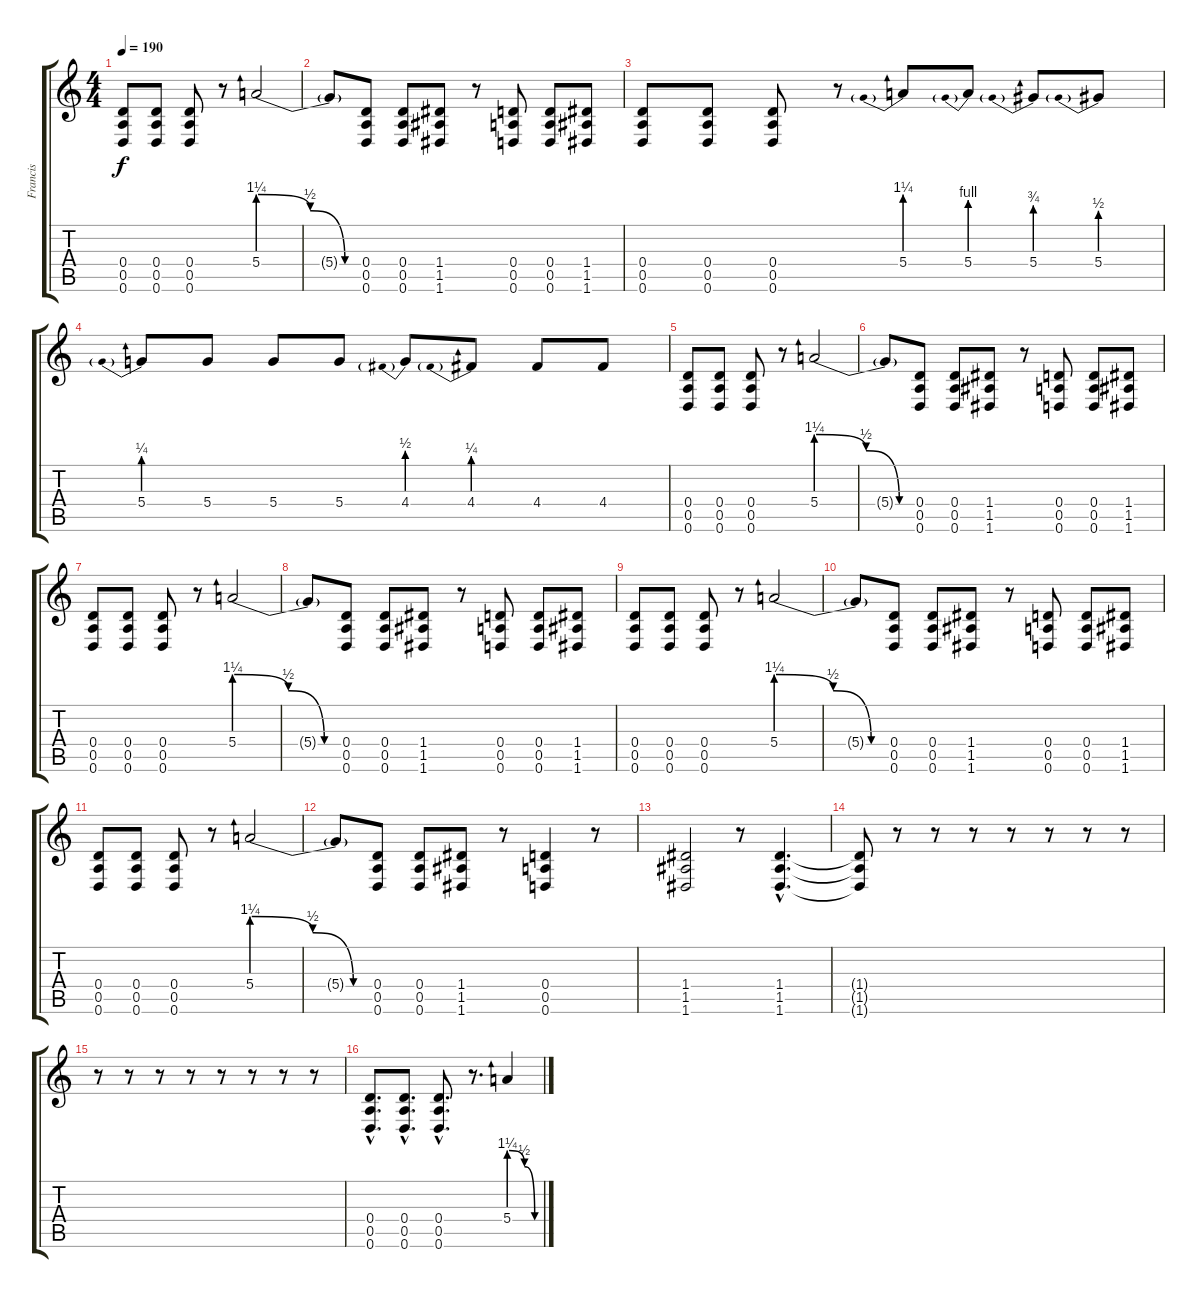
\track ("Francis" "Francis") {instrument distortionguitar}
\staff {score tabs}
\tuning (E4 B3 G3 D3 A2 D2) {hide}
\ts (4 4)
\tempo 190
\clef g2
\ks c
(0.4 0.5 0.6).8{dy f} (0.4 0.5 0.6).8 (0.4 0.5 0.6).8 r.8 5.4{be (custom 0 5 30 2 50 0 60 0)}.2 |
5.4{t}.8 (0.4 0.5 0.6).8 (0.4 0.5 0.6).8 (1.4 1.5 1.6).8 r.8 (0.4 0.5 0.6).8 (0.4 0.5 0.6).8 (1.4 1.5 1.6).8 |
(0.4 0.5 0.6).8 (0.4 0.5 0.6).8 (0.4 0.5 0.6).8 r.8 5.4{be (prebend 0 5 60 5)}.8 5.4{be (prebend 0 4 60 4)}.8 5.4{be (prebend 0 3 60 3)}.8 5.4{be (prebend 0 2 60 2)}.8 |
5.4{be (prebend 0 1 60 1)}.8 5.4.8 5.4.8 5.4.8 4.4{be (prebend 0 2 60 2)}.8 4.4{be (prebend 0 1 60 1)}.8 4.4{be (hold 0 0 60 0)}.8 4.4.8 |
(0.4 0.5 0.6).8 (0.4 0.5 0.6).8 (0.4 0.5 0.6).8 r.8 5.4{be (custom 0 5 30 2 50 0 60 0)}.2 |
5.4{t}.8 (0.4 0.5 0.6).8 (0.4 0.5 0.6).8 (1.4 1.5 1.6).8 r.8 (0.4 0.5 0.6).8 (0.4 0.5 0.6).8 (1.4 1.5 1.6).8 |
(0.4 0.5 0.6).8 (0.4 0.5 0.6).8 (0.4 0.5 0.6).8 r.8 5.4{be (custom 0 5 30 2 50 0 60 0)}.2 |
5.4{t}.8 (0.4 0.5 0.6).8 (0.4 0.5 0.6).8 (1.4 1.5 1.6).8 r.8 (0.4 0.5 0.6).8 (0.4 0.5 0.6).8 (1.4 1.5 1.6).8 |
(0.4 0.5 0.6).8 (0.4 0.5 0.6).8 (0.4 0.5 0.6).8 r.8 5.4{be (custom 0 5 30 2 50 0 60 0)}.2 |
5.4{t}.8 (0.4 0.5 0.6).8 (0.4 0.5 0.6).8 (1.4 1.5 1.6).8 r.8 (0.4 0.5 0.6).8 (0.4 0.5 0.6).8 (1.4 1.5 1.6).8 |
(0.4 0.5 0.6).8 (0.4 0.5 0.6).8 (0.4 0.5 0.6).8 r.8 5.4{be (custom 0 5 30 2 50 0 60 0)}.2 |
5.4{t}.8 (0.4 0.5 0.6).8 (0.4 0.5 0.6).8 (1.4 1.5 1.6).8 r.8 (0.4 0.5 0.6).4 r.8 |
(1.4 1.5 1.6).2 r.8 (1.4{hac} 1.5{hac} 1.6{hac}).4{d} |
(1.4{t} 1.5{t} 1.6{t}).8 r.8 r.8 r.8 r.8 r.8 r.8 r.8 |
r.8 r.8 r.8 r.8 r.8 r.8 r.8 r.8 |
(0.4{hac} 0.5{hac} 0.6{hac}).8{d} (0.4{hac} 0.5{hac} 0.6{hac}).8{d} (0.4{hac} 0.5{hac} 0.6{hac}).8{d} r.8{d} 5.4{be (custom 0 5 30 2 50 0 60 0)}.4
